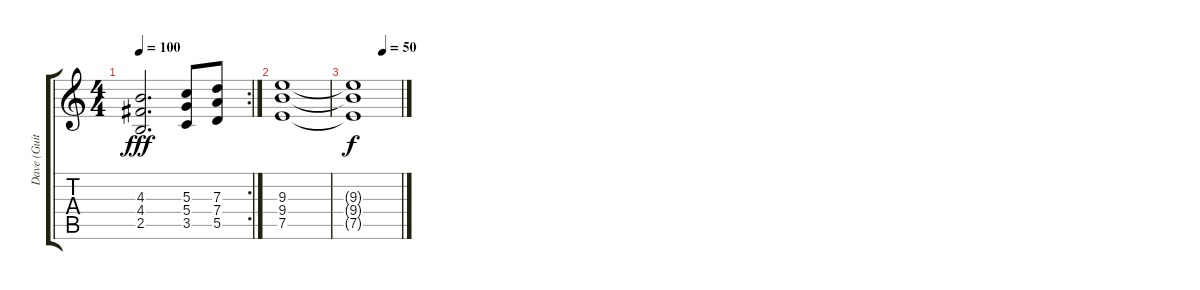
\track ("Dave (Guitar)" "Dave (Guit") {instrument distortionguitar}
\staff {score tabs}
\tuning (E4 B3 G3 D3 A2 E2) {hide}
\rc 2
\ts (4 4)
\tempo 100
\clef g2
\ks c
(4.3 4.4 2.5).2{d dy fff} (5.3 5.4 3.5).8 (7.3 7.4 5.5).8 |
(9.3 9.4 7.5).1 |
\tempo (50 0.625)
(9.3{t} 9.4{t} 7.5{t}).1{dy f}
